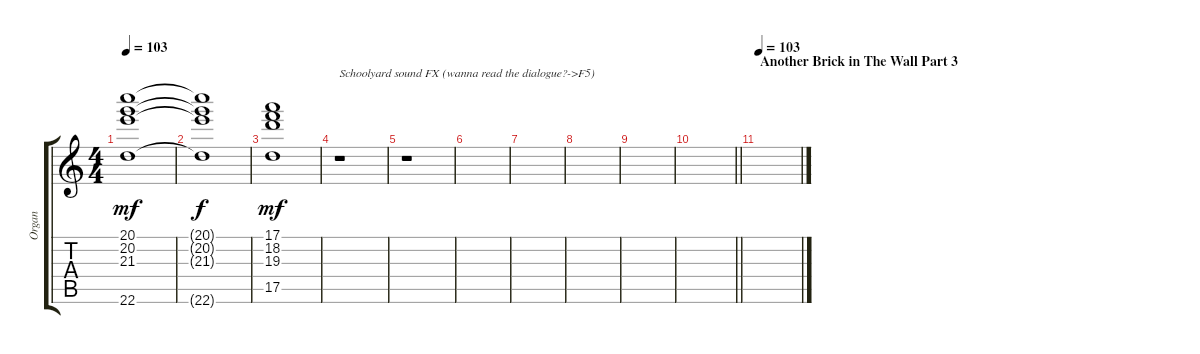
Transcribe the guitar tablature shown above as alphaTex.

\track ("Organ" "Organ") {instrument acousticguitarsteel}
\staff {score tabs}
\tuning (E4 B3 G3 D3 A2 E2) {hide}
\ts (4 4)
\tempo 103
\clef g2
\ks c
(20.1 20.2 21.3 22.6).1{dy mf} |
(20.1{t} 20.2{t} 21.3{t} 22.6{t}).1{dy f} |
(17.1 18.2 19.3 17.5).1{dy mf} |
r.1{txt "Schoolyard sound FX (wanna read the dialogue?->F5)"} |
r.1 |
|
|
|
|
\barLineRight lightlight
|
\section ("" "Another Brick in The Wall Part 3")
\tempo 103
